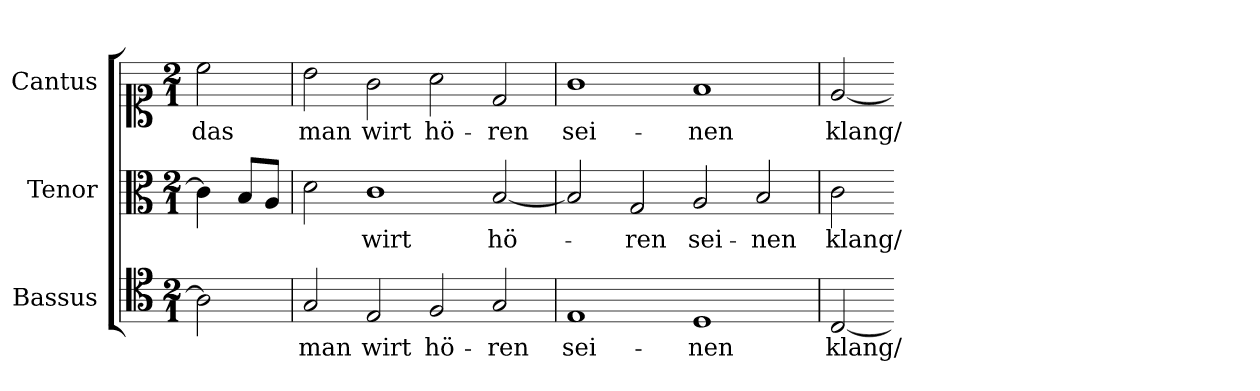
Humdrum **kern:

**kern	**text	**kern	**text	**kern	**text
*part3	*part3	*part2	*part2	*part1	*part1
*staff3	*staff3	*staff2	*staff2	*staff1	*staff1
*I"Bassus	*	*I"Tenor	*	*I"Cantus	*
*	*	*I'T	*	*	*
*clefC4	*	*clefC3	*	*clefC1	*
*k[]	*	*k[]	*	*k[]	*
*E:phr	*	*E:phr	*	*E:phr	*
*M2/1	*	*M2/1	*	*M2/1	*
*MM180	*	*MM180	*	*MM180	*
=	=	=	=	=	=
2A]	.	4c]	.	2cc	das
.	.	8B/L	.	.	.
.	.	8A/J	.	.	.
=16	=16	=16	=16	=16	=16
2G	man	2d	.	2b	man
2E	wirt	1ci	wirt	2g	wirt
2F	hö-	.	.	2a	hö-
2G	-ren	[2Bi	hö-	2d	-ren
=17	=17	=17	=17	=17	=17
1E	sei-	2Bi]	.	1g	sei-
.	.	2Gi	-ren	.	.
1D	-nen	2Ai	sei-	1f	-nen
.	.	2B	-nen	.	.
=18	=18	=18	=18	=18	=18
[2C	klang/	2c	klang/	[2e	klang/
=-	=-	=-	=-	=-	=-
*-	*-	*-	*-	*-	*-
